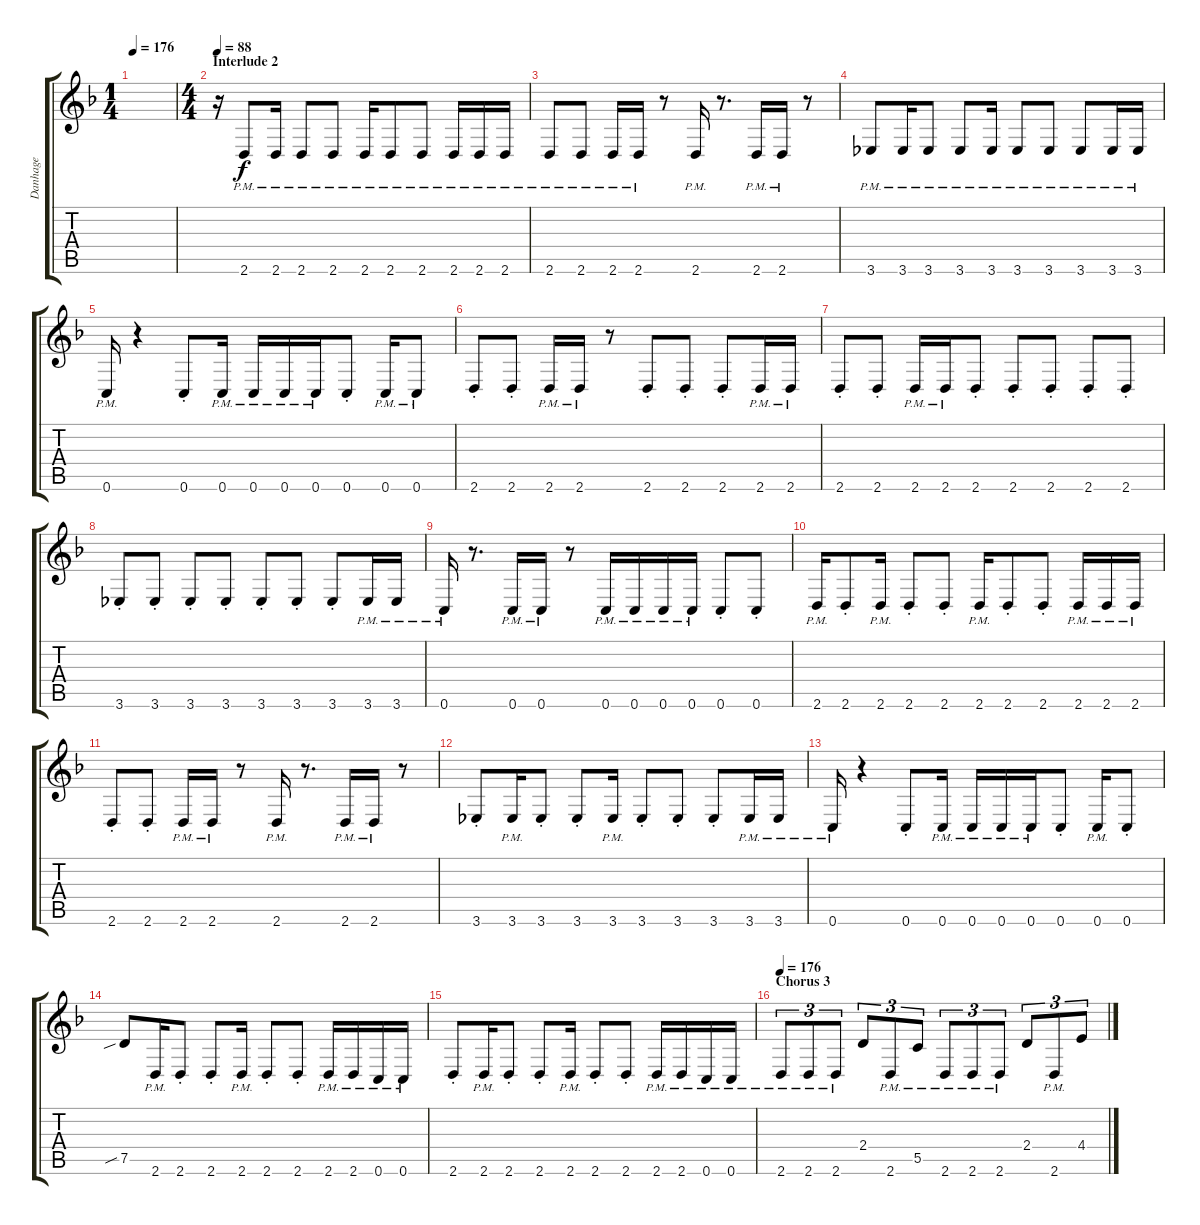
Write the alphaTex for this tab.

\track ("Danhage" "Danhage") {instrument distortionguitar}
\staff {score tabs}
\tuning (D4 A3 F3 C3 G2 C2) {hide}
\ts (1 4)
\tempo 176
\clef g2
\ks f
|
\ts (4 4)
\section ("" "Interlude 2")
\tempo 88
r.16 2.6{pm}.8 2.6{pm}.16 2.6{pm}.8 2.6{pm}.8 2.6{pm}.16 2.6{pm}.8 2.6{pm}.8 2.6{pm}.16 2.6{pm}.16 2.6{pm}.16 |
2.6{pm}.8 2.6{pm}.8 2.6{pm}.16 2.6{pm}.16 r.8 2.6{pm}.16 r.8{d} 2.6{pm}.16 2.6{pm}.16 r.8 |
3.6{pm}.8 3.6{pm}.16 3.6{pm}.8 3.6{pm}.8 3.6{pm}.16 3.6{pm}.8 3.6{pm}.8 3.6{pm}.8 3.6{pm}.16 3.6{pm}.16 |
0.6{pm}.16 r.4 0.6{st}.8 0.6{pm}.16 0.6{pm}.16 0.6{pm}.16 0.6{pm}.16 0.6{st}.8 0.6{pm}.16 0.6{pm}.8 |
2.6{st}.8 2.6{st}.8 2.6{pm}.16 2.6{pm}.16 r.8 2.6{st}.8 2.6{st}.8 2.6{st}.8 2.6{pm}.16 2.6{pm}.16 |
2.6{st}.8 2.6{st}.8 2.6{pm}.16 2.6{pm}.16 2.6{st}.8 2.6{st}.8 2.6{st}.8 2.6{st}.8 2.6{st}.8 |
3.6{st}.8 3.6{st}.8 3.6{st}.8 3.6{st}.8 3.6{st}.8 3.6{st}.8 3.6{st}.8 3.6{pm}.16 3.6{pm}.16 |
0.6{pm}.16 r.8{d} 0.6{pm}.16 0.6{pm}.16 r.8 0.6{pm}.16 0.6{pm}.16 0.6{pm}.16 0.6{pm}.16 0.6{st}.8 0.6{st}.8 |
2.6{pm}.16 2.6{st}.8 2.6{pm}.16 2.6{st}.8 2.6{st}.8 2.6{pm}.16 2.6{st}.8 2.6{st}.8 2.6{pm}.16 2.6{pm}.16 2.6{pm}.16 |
2.6{st}.8 2.6{st}.8 2.6{pm}.16 2.6{pm}.16 r.8 2.6{pm}.16 r.8{d} 2.6{pm}.16 2.6{pm}.16 r.8 |
3.6{st}.8 3.6{pm}.16 3.6{st}.8 3.6{st}.8 3.6{pm}.16 3.6{st}.8 3.6{st}.8 3.6{st}.8 3.6{pm}.16 3.6{pm}.16 |
0.6{pm}.16 r.4 0.6{st}.8 0.6{pm}.16 0.6{pm}.16 0.6{pm}.16 0.6{pm}.16 0.6{st}.8 0.6{pm}.16 0.6{st}.8 |
7.5{sib}.8 2.6{pm}.16 2.6{st}.8 2.6{st}.8 2.6{pm}.16 2.6{st}.8 2.6{st}.8 2.6{pm}.16 2.6{pm}.16 0.6{pm}.16 0.6{pm}.16 |
2.6{st}.8 2.6{pm}.16 2.6{st}.8 2.6{st}.8 2.6{pm}.16 2.6{st}.8 2.6{st}.8 2.6{pm}.16 2.6{pm}.16 0.6{pm}.16 0.6{pm}.16 |
\section ("" "Chorus 3")
\tempo 176
2.6{pm}.8{tu (3 2)} 2.6{pm}.8{tu (3 2)} 2.6{pm}.8{tu (3 2)} 2.4.8{tu (3 2)} 2.6{pm}.8{tu (3 2)} 5.5{pm}.8{tu (3 2)} 2.6{pm}.8{tu (3 2)} 2.6{pm}.8{tu (3 2)} 2.6{pm}.8{tu (3 2)} 2.4.8{tu (3 2)} 2.6{pm}.8{tu (3 2)} 4.4.8{tu (3 2)}
